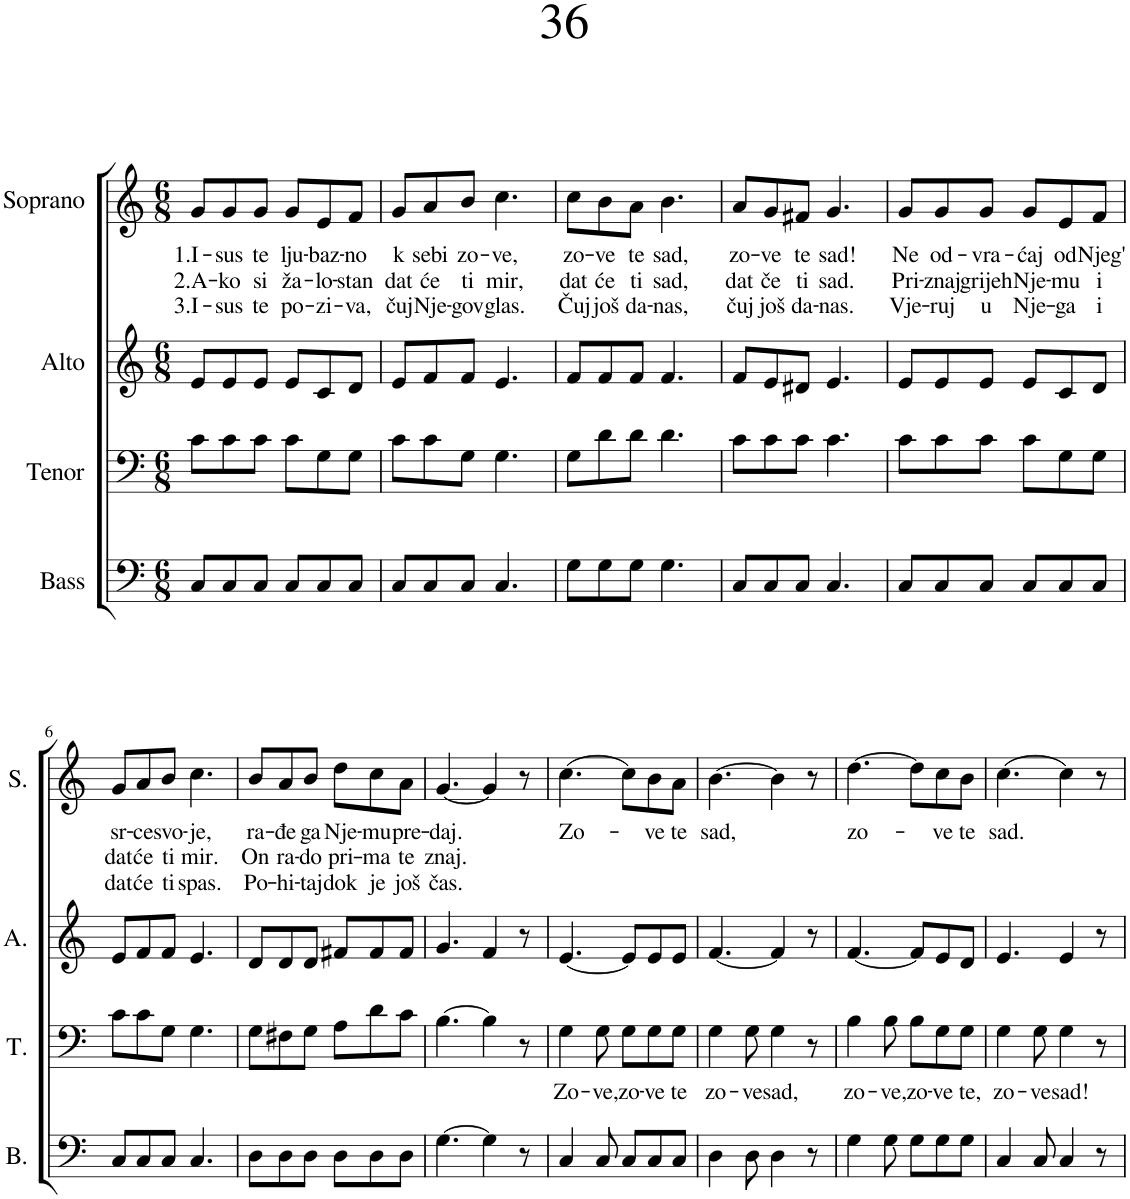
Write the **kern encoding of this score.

**kern	**kern	**text	**kern	**kern	**text	**text	**text
*part4	*part3	*part3	*part2	*part1	*part1	*part1	*part1
*staff4	*staff3	*staff3	*staff2	*staff1	*staff1	*staff1	*staff1
*I"Bass	*I"Tenor	*	*I"Alto	*I"Soprano	*	*	*
*I'B.	*I'T.	*	*I'A.	*I'S.	*	*	*
*clefF4	*clefF4	*	*clefG2	*clefG2	*	*	*
*k[]	*k[]	*	*k[]	*k[]	*	*	*
*M6/8	*M6/8	*	*M6/8	*M6/8	*	*	*
=1	=1	=1	=1	=1	=1	=1	=1
!	!	!	!	!	!LO:LY:b	!LO:LY:b	!LO:LY:b
8C/L	8c\L	.	8e/L	8g/L	1.I-	2.A-	3.I-
!	!	!	!	!	!LO:LY:b	!LO:LY:b	!LO:LY:b
8C/	8c\	.	8e/	8g/	-sus	-ko	-sus
!	!	!	!	!	!LO:LY:b	!LO:LY:b	!LO:LY:b
8C/J	8c\J	.	8e/J	8g/J	te	si	te
!	!	!	!	!	!LO:LY:b	!LO:LY:b	!LO:LY:b
8C/L	8c\L	.	8e/L	8g/L	lju-	ža-	po-
!	!	!	!	!	!LO:LY:b	!LO:LY:b	!LO:LY:b
8C/	8G\	.	8c/	8e/	-baz-	-lo-	-zi-
!	!	!	!	!	!LO:LY:b	!LO:LY:b	!LO:LY:b
8C/J	8G\J	.	8d/J	8f/J	-no	-stan	-va,
=2	=2	=2	=2	=2	=2	=2	=2
!	!	!	!	!	!LO:LY:b	!LO:LY:b	!LO:LY:b
8C/L	8c\L	.	8e/L	8g/L	k	dat	čuj
!	!	!	!	!	!LO:LY:b	!LO:LY:b	!LO:LY:b
8C/	8c\	.	8f/	8a/	sebi	će	Nje-
!	!	!	!	!	!LO:LY:b	!LO:LY:b	!LO:LY:b
8C/J	8G\J	.	8f/J	8b/J	zo-	ti	-gov
!	!	!	!	!	!LO:LY:b	!LO:LY:b	!LO:LY:b
4.C/	4.G\	.	4.e/	4.cc\	-ve,	mir,	glas.
=3	=3	=3	=3	=3	=3	=3	=3
!	!	!	!	!	!LO:LY:b	!LO:LY:b	!LO:LY:b
8G\L	8G\L	.	8f/L	8cc\L	zo-	dat	Čuj
!	!	!	!	!	!LO:LY:b	!LO:LY:b	!LO:LY:b
8G\	8d\	.	8f/	8b\	-ve	će	još
!	!	!	!	!	!LO:LY:b	!LO:LY:b	!LO:LY:b
8G\J	8d\J	.	8f/J	8a\J	te	ti	da-
!	!	!	!	!	!LO:LY:b	!LO:LY:b	!LO:LY:b
4.G\	4.d\	.	4.f/	4.b\	sad,	sad,	-nas,
=4	=4	=4	=4	=4	=4	=4	=4
!	!	!	!	!	!LO:LY:b	!LO:LY:b	!LO:LY:b
8C/L	8c\L	.	8f/L	8a/L	zo-	dat	čuj
!	!	!	!	!	!LO:LY:b	!LO:LY:b	!LO:LY:b
8C/	8c\	.	8e/	8g/	-ve	če	još
!	!	!	!	!	!LO:LY:b	!LO:LY:b	!LO:LY:b
8C/J	8c\J	.	8d#X/J	8f#X/J	te	ti	da-
!	!	!	!	!	!LO:LY:b	!LO:LY:b	!LO:LY:b
4.C/	4.c\	.	4.e/	4.g/	sad!	sad.	-nas.
=5	=5	=5	=5	=5	=5	=5	=5
!	!	!	!	!	!LO:LY:b	!LO:LY:b	!LO:LY:b
8C/L	8c\L	.	8e/L	8g/L	Ne	Pri-	Vje-
!	!	!	!	!	!LO:LY:b	!LO:LY:b	!LO:LY:b
8C/	8c\	.	8e/	8g/	od-	-znaj	-ruj
!	!	!	!	!	!LO:LY:b	!LO:LY:b	!LO:LY:b
8C/J	8c\J	.	8e/J	8g/J	-vra-	grijeh	u
!	!	!	!	!	!LO:LY:b	!LO:LY:b	!LO:LY:b
8C/L	8c\L	.	8e/L	8g/L	-ćaj	Nje-	Nje-
!	!	!	!	!	!LO:LY:b	!LO:LY:b	!LO:LY:b
8C/	8G\	.	8c/	8e/	od	-mu	-ga
!	!	!	!	!	!LO:LY:b	!LO:LY:b	!LO:LY:b
8C/J	8G\J	.	8d/J	8f/J	Njeg'	i	i
!!LO:LB:g=z
=6	=6	=6	=6	=6	=6	=6	=6
!	!	!	!	!	!LO:LY:b	!LO:LY:b	!LO:LY:b
8C/L	8c\L	.	8e/L	8g/L	sr-	dat	dat
!	!	!	!	!	!LO:LY:b	!LO:LY:b	!LO:LY:b
8C/	8c\	.	8f/	8a/	-ce	će	će
!	!	!	!	!	!LO:LY:b	!LO:LY:b	!LO:LY:b
8C/J	8G\J	.	8f/J	8b/J	svo-	ti	ti
!	!	!	!	!	!LO:LY:b	!LO:LY:b	!LO:LY:b
4.C/	4.G\	.	4.e/	4.cc\	-je,	mir.	spas.
=7	=7	=7	=7	=7	=7	=7	=7
!	!	!	!	!	!LO:LY:b	!LO:LY:b	!LO:LY:b
8D\L	8G\L	.	8d/L	8b/L	ra-	On	Po-
!	!	!	!	!	!LO:LY:b	!LO:LY:b	!LO:LY:b
8D\	8F#X\	.	8d/	8a/	-đe	ra-	-hi-
!	!	!	!	!	!LO:LY:b	!LO:LY:b	!LO:LY:b
8D\J	8G\J	.	8d/J	8b/J	ga	-do	-taj
!	!	!	!	!	!LO:LY:b	!LO:LY:b	!LO:LY:b
8D\L	8A\L	.	8f#X/L	8dd\L	Nje-	pri-	dok
!	!	!	!	!	!LO:LY:b	!LO:LY:b	!LO:LY:b
8D\	8d\	.	8f#/	8cc\	-mu	-ma	je
!	!	!	!	!	!LO:LY:b	!LO:LY:b	!LO:LY:b
8D\J	8c\J	.	8f#/J	8a\J	pre-	te	još
=8	=8	=8	=8	=8	=8	=8	=8
!	!	!	!	!	!LO:LY:b	!LO:LY:b	!LO:LY:b
[4.G\	[4.B\	.	4.g/	[4.g/	-daj.	znaj.	čas.
4G\]	4B\]	.	4f/	4g/]	.	.	.
8r	8r	.	8r	8r	.	.	.
=9	=9	=9	=9	=9	=9	=9	=9
!	!	!LO:LY:b	!	!	!LO:LY:b	!	!
4C/	4G\	Zo-	[4.e/	[4.cc\	Zo-	.	.
!	!	!LO:LY:b	!	!	!	!	!
8C/	8G\	-ve,	.	.	.	.	.
!	!	!LO:LY:b	!	!	!	!	!
8C/L	8G\L	zo-	8e/L]	8cc\L]	.	.	.
!	!	!LO:LY:b	!	!	!LO:LY:b	!	!
8C/	8G\	-ve	8e/	8b\	-ve	.	.
!	!	!LO:LY:b	!	!	!LO:LY:b	!	!
8C/J	8G\J	te	8e/J	8a\J	te	.	.
=10	=10	=10	=10	=10	=10	=10	=10
!	!	!LO:LY:b	!	!	!LO:LY:b	!	!
4D\	4G\	zo-	[4.f/	[4.b\	sad,	.	.
!	!	!LO:LY:b	!	!	!	!	!
8D\	8G\	-ve	.	.	.	.	.
!	!	!LO:LY:b	!	!	!	!	!
4D\	4G\	sad,	4f/]	4b\]	.	.	.
8r	8r	.	8r	8r	.	.	.
=11	=11	=11	=11	=11	=11	=11	=11
!	!	!LO:LY:b	!	!	!LO:LY:b	!	!
4G\	4B\	zo-	[4.f/	[4.dd\	zo-	.	.
!	!	!LO:LY:b	!	!	!	!	!
8G\	8B\	-ve,	.	.	.	.	.
!	!	!LO:LY:b	!	!	!	!	!
8G\L	8B\L	zo-	8f/L]	8dd\L]	.	.	.
!	!	!LO:LY:b	!	!	!LO:LY:b	!	!
8G\	8G\	-ve	8e/	8cc\	-ve	.	.
!	!	!LO:LY:b	!	!	!LO:LY:b	!	!
8G\J	8G\J	te,	8d/J	8b\J	te	.	.
=12	=12	=12	=12	=12	=12	=12	=12
!	!	!LO:LY:b	!	!	!LO:LY:b	!	!
4C/	4G\	zo-	4.e/	[4.cc\	sad.	.	.
!	!	!LO:LY:b	!	!	!	!	!
8C/	8G\	-ve	.	.	.	.	.
!	!	!LO:LY:b	!	!	!	!	!
4C/	4G\	sad!	4e/	4cc\]	.	.	.
8r	8r	.	8r	8r	.	.	.
=	=	=	=	=	=	=	=
*-	*-	*-	*-	*-	*-	*-	*-
